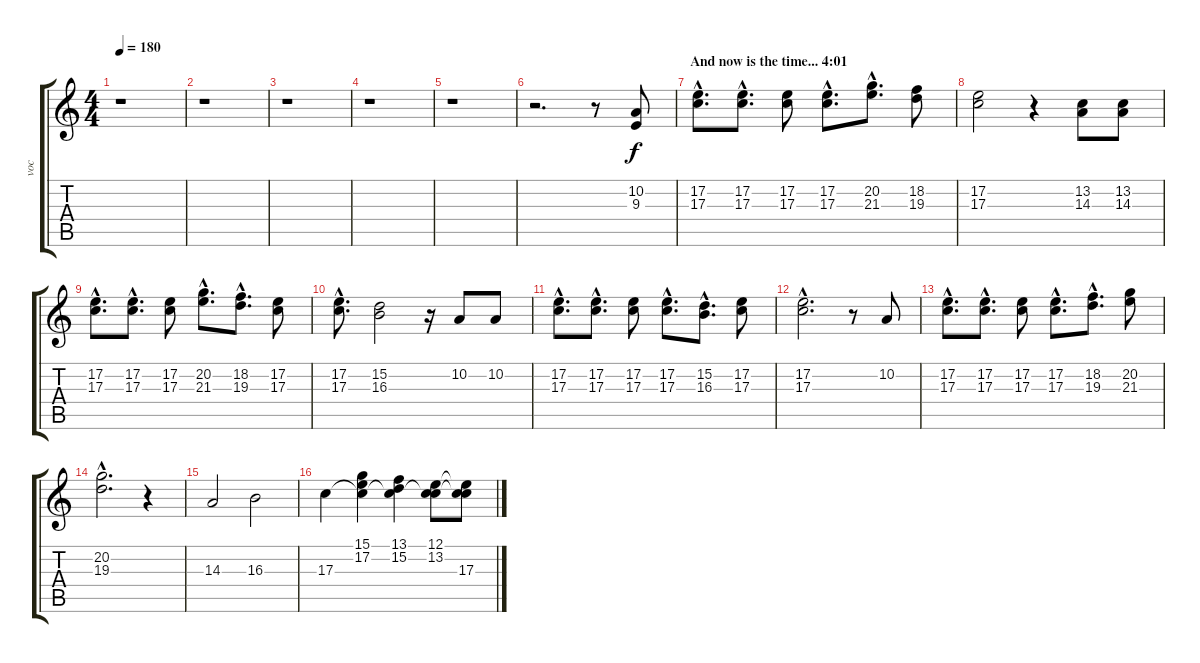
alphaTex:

\track ("voc" "voc") {instrument recorder}
\staff {score tabs}
\tuning (E4 B3 G3 D3 A2 E2) {hide}
\ts (4 4)
\tempo 180
\clef g2
\ks c
r.1{dy f} |
r.1 |
r.1 |
r.1 |
r.1 |
r.2{d} r.8 (10.2 9.3).8 |
\section ("" "And now is the time... 4:01")
(17.2{hac} 17.3{hac}).8{d} (17.2{hac} 17.3{hac}).8{d} (17.2 17.3).8 (17.2{hac} 17.3{hac}).8{d} (20.2{hac} 21.3{hac}).8{d} (18.2 19.3).8 |
(17.2 17.3).2 r.4 (13.2 14.3).8 (13.2 14.3).8 |
(17.2{hac} 17.3{hac}).8{d} (17.2{hac} 17.3{hac}).8{d} (17.2 17.3).8 (20.2{hac} 21.3{hac}).8{d} (18.2{hac} 19.3{hac}).8{d} (17.2 17.3).8 |
(17.2{hac} 17.3{hac}).8{d} (15.2 16.3).2 r.16 10.2.8 10.2.8 |
(17.2{hac} 17.3{hac}).8{d} (17.2{hac} 17.3{hac}).8{d} (17.2 17.3).8 (17.2{hac} 17.3{hac}).8{d} (15.2{hac} 16.3{hac}).8{d} (17.2 17.3).8 |
(17.2{hac} 17.3{hac}).2{d} r.8 10.2.8 |
(17.2{hac} 17.3{hac}).8{d} (17.2{hac} 17.3{hac}).8{d} (17.2 17.3).8 (17.2{hac} 17.3{hac}).8{d} (18.2{hac} 19.3{hac}).8{d} (20.2 21.3).8 |
(20.2{hac} 19.3{hac}).2{d} r.4 |
14.3.2 16.3.2 |
17.3.4 (15.1 17.2 17.3{t}).4 (13.1 15.2 17.3{t}).4 (12.1 13.2 17.3{t}).8 (12.1{t} 13.2{t} 17.3).8
